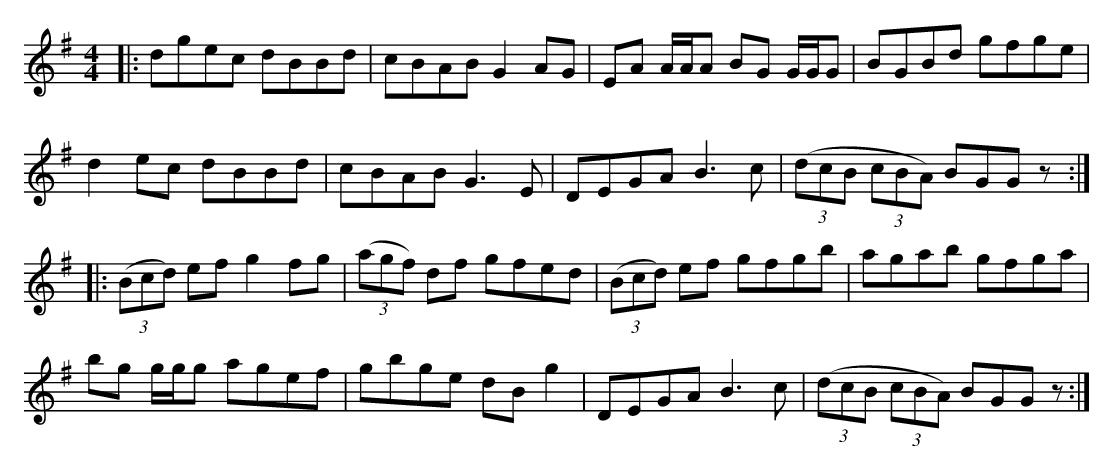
X:1
M:4/4
K:G
|:dgec dBBd|cBAB G2AG|EA A/A/A BG G/G/G|BGBd gfge|
d2ec dBBd|cBAB G3E|DEGA B3c|((3dcB (3cBA) BGGz:|
|:((3Bcd) efg2fg|((3agf) df gfed|((3Bcd) ef gfgb|agab gfga|
bg g/g/g agef|gbge dBg2|DEGA B3c|((3dcB (3cBA) BGGz:|
